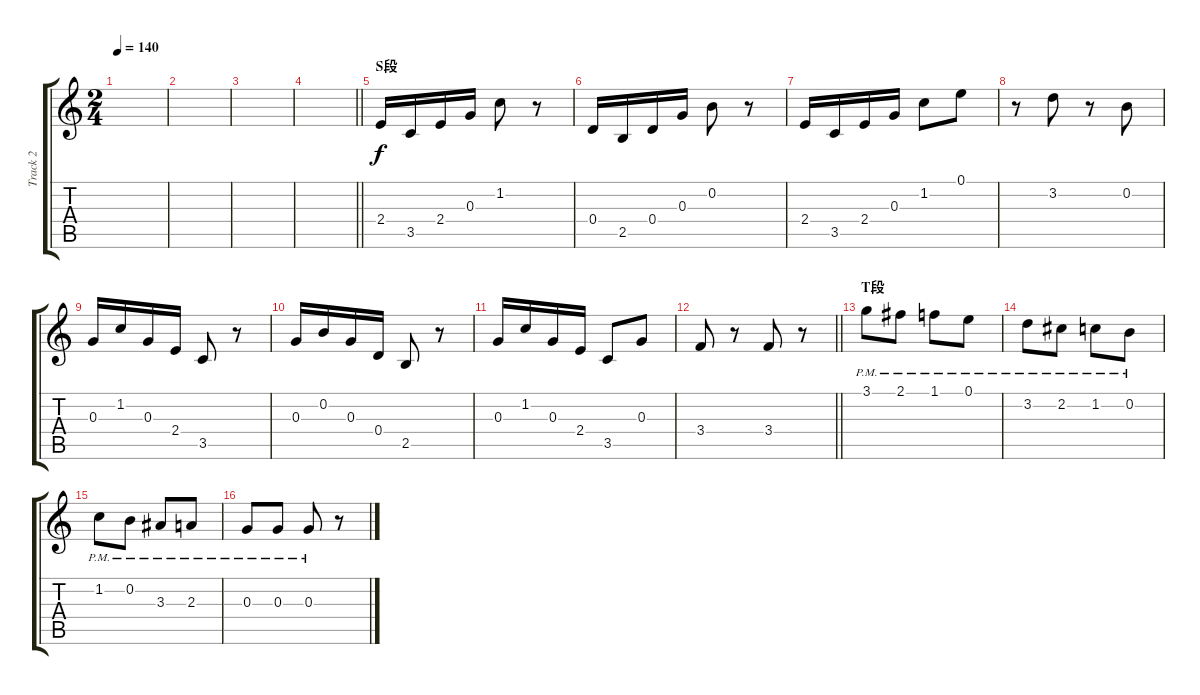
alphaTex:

\track ("Track 2" "Track 2") {instrument acousticguitarsteel}
\staff {score tabs}
\tuning (E4 B3 G3 D3 A2 E2) {hide}
\ts (2 4)
\tempo 140
\clef g2
\ks c
|
|
|
\barLineRight lightlight
|
\section ("" "S段")
2.4.16 3.5.16 2.4.16 0.3.16 1.2.8 r.8 |
0.4.16 2.5.16 0.4.16 0.3.16 0.2.8 r.8 |
2.4.16 3.5.16 2.4.16 0.3.16 1.2.8 0.1.8 |
r.8 3.2.8 r.8 0.2.8 |
0.3.16 1.2.16 0.3.16 2.4.16 3.5.8 r.8 |
0.3.16 0.2.16 0.3.16 0.4.16 2.5.8 r.8 |
0.3.16 1.2.16 0.3.16 2.4.16 3.5.8 0.3.8 |
\barLineRight lightlight
3.4.8 r.8 3.4.8 r.8 |
\section ("" "T段")
3.1{pm}.8 2.1{pm}.8 1.1{pm}.8 0.1{pm}.8 |
3.2{pm}.8 2.2{pm}.8 1.2{pm}.8 0.2{pm}.8 |
1.2{pm}.8 0.2{pm}.8 3.3{pm}.8 2.3{pm}.8 |
0.3{pm}.8 0.3{pm}.8 0.3{pm}.8 r.8
